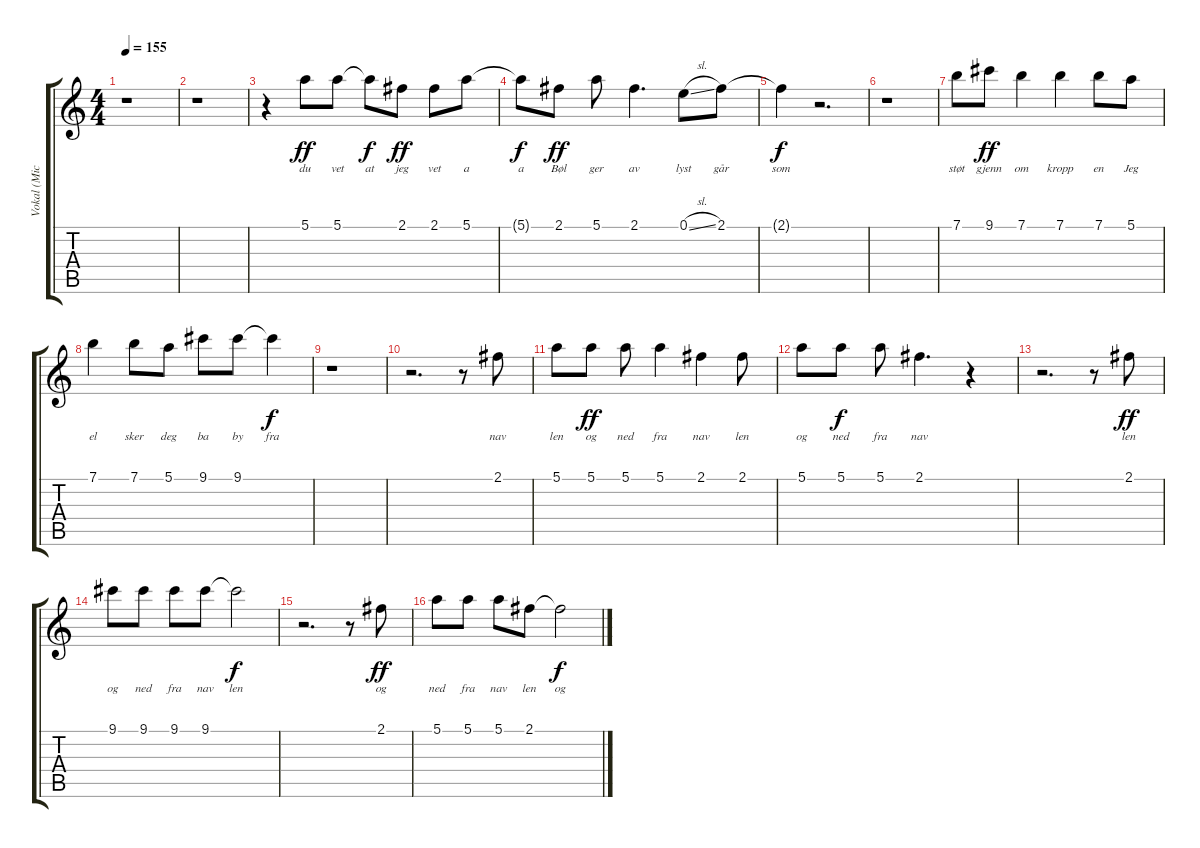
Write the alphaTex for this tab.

\track ("Vokal (Michael)" "Vokal (Mic") {instrument acousticguitarnylon}
\staff {score tabs}
\tuning (E4 B3 G3 D3 A2 E2) {hide}
\ts (4 4)
\tempo 155
\clef g2
\ks c
r.1{dy ff} |
r.1 |
r.4 5.1.8{lyrics (0 "du") lyrics (1 "") lyrics (2 "") lyrics (3 "") lyrics (4 "")} 5.1.8{lyrics (0 "vet") lyrics (1 "") lyrics (2 "") lyrics (3 "") lyrics (4 "")} 5.1{t}.8{lyrics (0 "at") lyrics (1 "") lyrics (2 "") lyrics (3 "") lyrics (4 "") dy f} 2.1.8{lyrics (0 "jeg") lyrics (1 "") lyrics (2 "") lyrics (3 "") lyrics (4 "") dy ff} 2.1.8{lyrics (0 "vet") lyrics (1 "") lyrics (2 "") lyrics (3 "") lyrics (4 "")} 5.1.8{lyrics (0 "a") lyrics (1 "") lyrics (2 "") lyrics (3 "") lyrics (4 "")} |
5.1{t}.8{lyrics (0 "a") lyrics (1 "") lyrics (2 "") lyrics (3 "") lyrics (4 "") dy f} 2.1.8{lyrics (0 "Bøl") lyrics (1 "") lyrics (2 "") lyrics (3 "") lyrics (4 "") dy ff} 5.1.8{lyrics (0 "ger") lyrics (1 "") lyrics (2 "") lyrics (3 "") lyrics (4 "")} 2.1.4{d lyrics (0 "av") lyrics (1 "") lyrics (2 "") lyrics (3 "") lyrics (4 "")} 0.1{sl}.8{lyrics (0 "lyst") lyrics (1 "") lyrics (2 "") lyrics (3 "") lyrics (4 "")} 2.1.8{lyrics (0 "går") lyrics (1 "") lyrics (2 "") lyrics (3 "") lyrics (4 "")} |
2.1{t}.4{lyrics (0 "som") lyrics (1 "") lyrics (2 "") lyrics (3 "") lyrics (4 "") dy f} r.2{d} |
r.1 |
7.1.8{lyrics (0 "støt") lyrics (1 "") lyrics (2 "") lyrics (3 "") lyrics (4 "")} 9.1.8{lyrics (0 "gjenn") lyrics (1 "") lyrics (2 "") lyrics (3 "") lyrics (4 "") dy ff} 7.1.4{lyrics (0 "om") lyrics (1 "") lyrics (2 "") lyrics (3 "") lyrics (4 "")} 7.1.4{lyrics (0 "kropp") lyrics (1 "") lyrics (2 "") lyrics (3 "") lyrics (4 "")} 7.1.8{lyrics (0 "en") lyrics (1 "") lyrics (2 "") lyrics (3 "") lyrics (4 "")} 5.1.8{lyrics (0 "Jeg") lyrics (1 "") lyrics (2 "") lyrics (3 "") lyrics (4 "")} |
7.1.4{lyrics (0 "el") lyrics (1 "") lyrics (2 "") lyrics (3 "") lyrics (4 "")} 7.1.8{lyrics (0 "sker") lyrics (1 "") lyrics (2 "") lyrics (3 "") lyrics (4 "")} 5.1.8{lyrics (0 "deg") lyrics (1 "") lyrics (2 "") lyrics (3 "") lyrics (4 "")} 9.1.8{lyrics (0 "ba") lyrics (1 "") lyrics (2 "") lyrics (3 "") lyrics (4 "")} 9.1.8{lyrics (0 "by") lyrics (1 "") lyrics (2 "") lyrics (3 "") lyrics (4 "")} 9.1{t}.4{lyrics (0 "fra") lyrics (1 "") lyrics (2 "") lyrics (3 "") lyrics (4 "") dy f} |
r.1 |
r.2{d} r.8 2.1.8{lyrics (0 "nav") lyrics (1 "") lyrics (2 "") lyrics (3 "") lyrics (4 "")} |
5.1.8{lyrics (0 "len") lyrics (1 "") lyrics (2 "") lyrics (3 "") lyrics (4 "")} 5.1.8{lyrics (0 "og") lyrics (1 "") lyrics (2 "") lyrics (3 "") lyrics (4 "") dy ff} 5.1.8{lyrics (0 "ned") lyrics (1 "") lyrics (2 "") lyrics (3 "") lyrics (4 "")} 5.1.4{lyrics (0 "fra") lyrics (1 "") lyrics (2 "") lyrics (3 "") lyrics (4 "")} 2.1.4{lyrics (0 "nav") lyrics (1 "") lyrics (2 "") lyrics (3 "") lyrics (4 "")} 2.1.8{lyrics (0 "len") lyrics (1 "") lyrics (2 "") lyrics (3 "") lyrics (4 "")} |
5.1.8{lyrics (0 "og") lyrics (1 "") lyrics (2 "") lyrics (3 "") lyrics (4 "")} 5.1.8{lyrics (0 "ned") lyrics (1 "") lyrics (2 "") lyrics (3 "") lyrics (4 "") dy f} 5.1.8{lyrics (0 "fra") lyrics (1 "") lyrics (2 "") lyrics (3 "") lyrics (4 "")} 2.1.4{d lyrics (0 "nav") lyrics (1 "") lyrics (2 "") lyrics (3 "") lyrics (4 "")} r.4 |
r.2{d} r.8 2.1.8{lyrics (0 "len") lyrics (1 "") lyrics (2 "") lyrics (3 "") lyrics (4 "") dy ff} |
9.1.8{lyrics (0 "og") lyrics (1 "") lyrics (2 "") lyrics (3 "") lyrics (4 "")} 9.1.8{lyrics (0 "ned") lyrics (1 "") lyrics (2 "") lyrics (3 "") lyrics (4 "")} 9.1.8{lyrics (0 "fra") lyrics (1 "") lyrics (2 "") lyrics (3 "") lyrics (4 "")} 9.1.8{lyrics (0 "nav") lyrics (1 "") lyrics (2 "") lyrics (3 "") lyrics (4 "")} 9.1{t}.2{lyrics (0 "len") lyrics (1 "") lyrics (2 "") lyrics (3 "") lyrics (4 "") dy f} |
r.2{d} r.8 2.1.8{lyrics (0 "og") lyrics (1 "") lyrics (2 "") lyrics (3 "") lyrics (4 "") dy ff} |
5.1.8{lyrics (0 "ned") lyrics (1 "") lyrics (2 "") lyrics (3 "") lyrics (4 "")} 5.1.8{lyrics (0 "fra") lyrics (1 "") lyrics (2 "") lyrics (3 "") lyrics (4 "")} 5.1.8{lyrics (0 "nav") lyrics (1 "") lyrics (2 "") lyrics (3 "") lyrics (4 "")} 2.1.8{lyrics (0 "len") lyrics (1 "") lyrics (2 "") lyrics (3 "") lyrics (4 "")} 2.1{t}.2{lyrics (0 "og") lyrics (1 "") lyrics (2 "") lyrics (3 "") lyrics (4 "") dy f}
